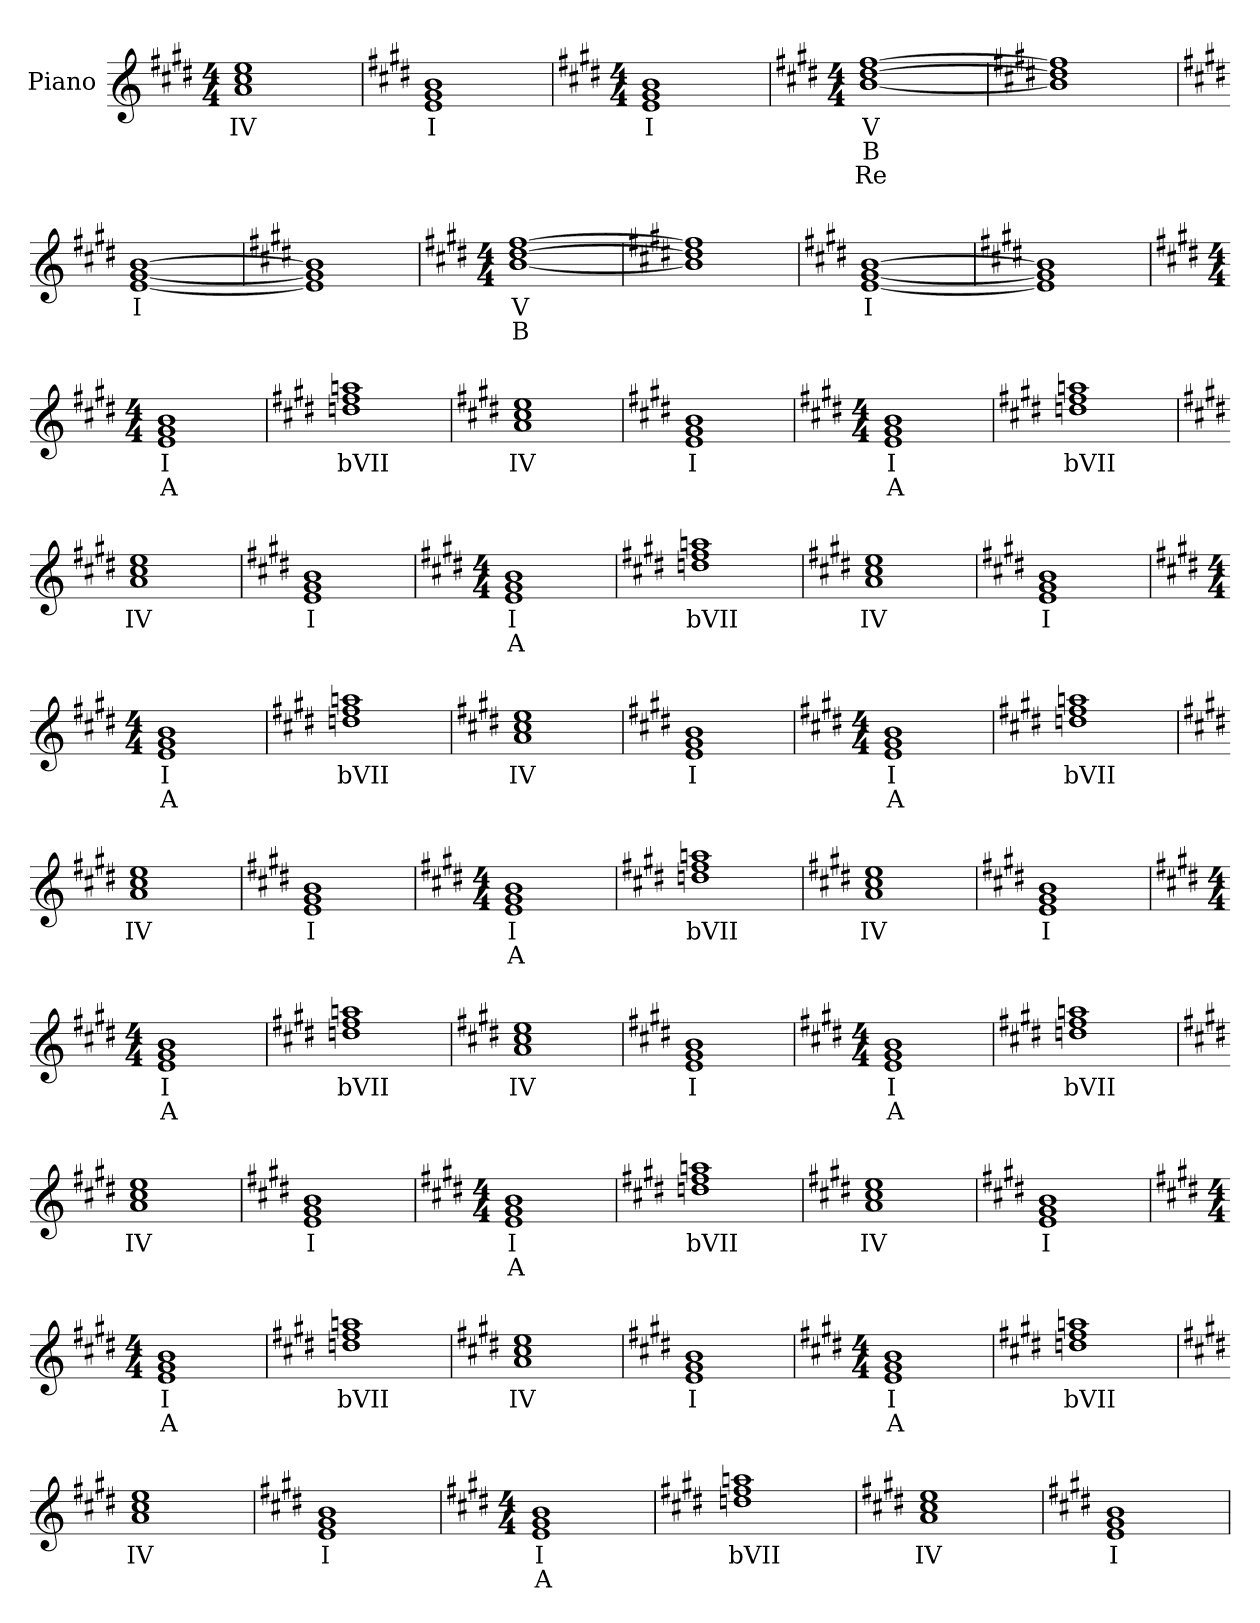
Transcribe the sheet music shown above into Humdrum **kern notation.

**kern	**text	**text	**text
*part1	*part1	*part1	*part1
*staff1	*staff1	*staff1	*staff1
*I"Piano	*	*	*
*I'Pno	*	*	*
*k[f#c#g#d#]	*	*	*
*E:	*	*	*
*M4/4	*	*	*
=	=	=	=
1a 1cc# 1ee	IV	.	.
=	=	=	=
*k[f#c#g#d#]	*	*	*
*E:	*	*	*
1e 1g# 1b	I	.	.
=	=	=	=
*k[f#c#g#d#]	*	*	*
*E:	*	*	*
*M4/4	*	*	*
1e 1g# 1b	I	.	.
=	=	=	=
*k[f#c#g#d#]	*	*	*
*E:	*	*	*
*M4/4	*	*	*
[1b [1dd# [1ff#	V	B	Re
=	=	=	=
*k[f#c#g#d#]	*	*	*
*E:	*	*	*
1b] 1dd#] 1ff#]	.	.	.
=	=	=	=
*k[f#c#g#d#]	*	*	*
*E:	*	*	*
[1e [1g# [1b	I	.	.
=	=	=	=
*k[f#c#g#d#]	*	*	*
*E:	*	*	*
1e] 1g#] 1b]	.	.	.
=	=	=	=
*k[f#c#g#d#]	*	*	*
*E:	*	*	*
*M4/4	*	*	*
[1b [1dd# [1ff#	V	B	.
=	=	=	=
*k[f#c#g#d#]	*	*	*
*E:	*	*	*
1b] 1dd#] 1ff#]	.	.	.
=	=	=	=
*k[f#c#g#d#]	*	*	*
*E:	*	*	*
[1e [1g# [1b	I	.	.
=	=	=	=
*k[f#c#g#d#]	*	*	*
*E:	*	*	*
1e] 1g#] 1b]	.	.	.
=	=	=	=
*k[f#c#g#d#]	*	*	*
*E:	*	*	*
*M4/4	*	*	*
1e 1g# 1b	I	A	.
=	=	=	=
*k[f#c#g#d#]	*	*	*
*E:	*	*	*
1ddn 1ff# 1aan	bVII	.	.
=	=	=	=
*k[f#c#g#d#]	*	*	*
*E:	*	*	*
1a 1cc# 1ee	IV	.	.
=	=	=	=
*k[f#c#g#d#]	*	*	*
*E:	*	*	*
1e 1g# 1b	I	.	.
=	=	=	=
*k[f#c#g#d#]	*	*	*
*E:	*	*	*
*M4/4	*	*	*
1e 1g# 1b	I	A	.
=	=	=	=
*k[f#c#g#d#]	*	*	*
*E:	*	*	*
1ddn 1ff# 1aan	bVII	.	.
=	=	=	=
*k[f#c#g#d#]	*	*	*
*E:	*	*	*
1a 1cc# 1ee	IV	.	.
=	=	=	=
*k[f#c#g#d#]	*	*	*
*E:	*	*	*
1e 1g# 1b	I	.	.
=	=	=	=
*k[f#c#g#d#]	*	*	*
*E:	*	*	*
*M4/4	*	*	*
1e 1g# 1b	I	A	.
=	=	=	=
*k[f#c#g#d#]	*	*	*
*E:	*	*	*
1ddn 1ff# 1aan	bVII	.	.
=	=	=	=
*k[f#c#g#d#]	*	*	*
*E:	*	*	*
1a 1cc# 1ee	IV	.	.
=	=	=	=
*k[f#c#g#d#]	*	*	*
*E:	*	*	*
1e 1g# 1b	I	.	.
=	=	=	=
*k[f#c#g#d#]	*	*	*
*E:	*	*	*
*M4/4	*	*	*
1e 1g# 1b	I	A	.
=	=	=	=
*k[f#c#g#d#]	*	*	*
*E:	*	*	*
1ddn 1ff# 1aan	bVII	.	.
=	=	=	=
*k[f#c#g#d#]	*	*	*
*E:	*	*	*
1a 1cc# 1ee	IV	.	.
=	=	=	=
*k[f#c#g#d#]	*	*	*
*E:	*	*	*
1e 1g# 1b	I	.	.
=	=	=	=
*k[f#c#g#d#]	*	*	*
*E:	*	*	*
*M4/4	*	*	*
1e 1g# 1b	I	A	.
=	=	=	=
*k[f#c#g#d#]	*	*	*
*E:	*	*	*
1ddn 1ff# 1aan	bVII	.	.
=	=	=	=
*k[f#c#g#d#]	*	*	*
*E:	*	*	*
1a 1cc# 1ee	IV	.	.
=	=	=	=
*k[f#c#g#d#]	*	*	*
*E:	*	*	*
1e 1g# 1b	I	.	.
=	=	=	=
*k[f#c#g#d#]	*	*	*
*E:	*	*	*
*M4/4	*	*	*
1e 1g# 1b	I	A	.
=	=	=	=
*k[f#c#g#d#]	*	*	*
*E:	*	*	*
1ddn 1ff# 1aan	bVII	.	.
=	=	=	=
*k[f#c#g#d#]	*	*	*
*E:	*	*	*
1a 1cc# 1ee	IV	.	.
=	=	=	=
*k[f#c#g#d#]	*	*	*
*E:	*	*	*
1e 1g# 1b	I	.	.
=	=	=	=
*k[f#c#g#d#]	*	*	*
*E:	*	*	*
*M4/4	*	*	*
1e 1g# 1b	I	A	.
=	=	=	=
*k[f#c#g#d#]	*	*	*
*E:	*	*	*
1ddn 1ff# 1aan	bVII	.	.
=	=	=	=
*k[f#c#g#d#]	*	*	*
*E:	*	*	*
1a 1cc# 1ee	IV	.	.
=	=	=	=
*k[f#c#g#d#]	*	*	*
*E:	*	*	*
1e 1g# 1b	I	.	.
=	=	=	=
*k[f#c#g#d#]	*	*	*
*E:	*	*	*
*M4/4	*	*	*
1e 1g# 1b	I	A	.
=	=	=	=
*k[f#c#g#d#]	*	*	*
*E:	*	*	*
1ddn 1ff# 1aan	bVII	.	.
=	=	=	=
*k[f#c#g#d#]	*	*	*
*E:	*	*	*
1a 1cc# 1ee	IV	.	.
=	=	=	=
*k[f#c#g#d#]	*	*	*
*E:	*	*	*
1e 1g# 1b	I	.	.
=	=	=	=
*k[f#c#g#d#]	*	*	*
*E:	*	*	*
*M4/4	*	*	*
1e 1g# 1b	I	A	.
=	=	=	=
*k[f#c#g#d#]	*	*	*
*E:	*	*	*
1ddn 1ff# 1aan	bVII	.	.
=	=	=	=
*k[f#c#g#d#]	*	*	*
*E:	*	*	*
1a 1cc# 1ee	IV	.	.
=	=	=	=
*k[f#c#g#d#]	*	*	*
*E:	*	*	*
1e 1g# 1b	I	.	.
=	=	=	=
*k[f#c#g#d#]	*	*	*
*E:	*	*	*
*M4/4	*	*	*
1e 1g# 1b	I	A	.
=	=	=	=
*k[f#c#g#d#]	*	*	*
*E:	*	*	*
1ddn 1ff# 1aan	bVII	.	.
=	=	=	=
*k[f#c#g#d#]	*	*	*
*E:	*	*	*
1a 1cc# 1ee	IV	.	.
=	=	=	=
*k[f#c#g#d#]	*	*	*
*E:	*	*	*
1e 1g# 1b	I	.	.
=	=	=	=
*k[f#c#g#d#]	*	*	*
*E:	*	*	*
*M4/4	*	*	*
1e 1g# 1b	I	A	.
=	=	=	=
*k[f#c#g#d#]	*	*	*
*E:	*	*	*
1ddn 1ff# 1aan	bVII	.	.
=	=	=	=
*k[f#c#g#d#]	*	*	*
*E:	*	*	*
1a 1cc# 1ee	IV	.	.
=	=	=	=
*k[f#c#g#d#]	*	*	*
*E:	*	*	*
1e 1g# 1b	I	.	.
=	=	=	=
*k[f#c#g#d#]	*	*	*
*E:	*	*	*
*M4/4	*	*	*
1e 1g# 1b	I	A	.
=	=	=	=
*k[f#c#g#d#]	*	*	*
*E:	*	*	*
1ddn 1ff# 1aan	bVII	.	.
=	=	=	=
*k[f#c#g#d#]	*	*	*
*E:	*	*	*
1a 1cc# 1ee	IV	.	.
=	=	=	=
*k[f#c#g#d#]	*	*	*
*E:	*	*	*
1e 1g# 1b	I	.	.
=	=	=	=
*-	*-	*-	*-
